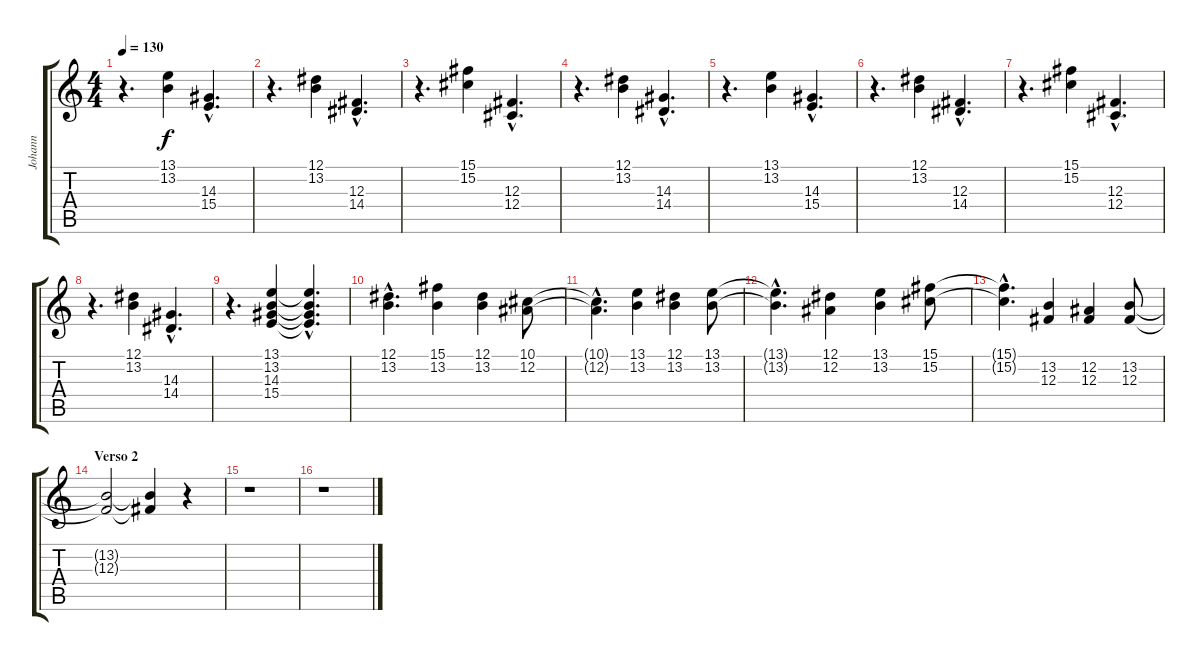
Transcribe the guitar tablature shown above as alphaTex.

\track ("Johann" "Johann") {instrument brightacousticpiano}
\staff {score tabs}
\tuning (Eb4 Bb3 Gb3 Db3 Ab2 Eb2) {hide}
\ts (4 4)
\tempo 130
\clef g2
\ks c
r.4{d dy f} (13.1 13.2).4 (14.3{hac} 15.4{hac}).4{d} |
r.4{d} (12.1 13.2).4 (12.3{hac} 14.4{hac}).4{d} |
r.4{d} (15.1 15.2).4 (12.3{hac} 12.4{hac}).4{d} |
r.4{d} (12.1 13.2).4 (14.3{hac} 14.4{hac}).4{d} |
r.4{d} (13.1 13.2).4 (14.3{hac} 15.4{hac}).4{d} |
r.4{d} (12.1 13.2).4 (12.3{hac} 14.4{hac}).4{d} |
r.4{d} (15.1 15.2).4 (12.3{hac} 12.4{hac}).4{d} |
r.4{d} (12.1 13.2).4 (14.3{hac} 14.4{hac}).4{d} |
r.4{d} (13.1 13.2 14.3 15.4).4 (13.1{hac t} 13.2{hac t} 14.3{hac t} 15.4{hac t}).4{d} |
(12.1{hac} 13.2{hac}).4{d} (15.1 13.2).4 (12.1 13.2).4 (10.1 12.2).8 |
(10.1{hac t} 12.2{hac t}).4{d} (13.1 13.2).4 (12.1 13.2).4 (13.1 13.2).8 |
(13.1{hac t} 13.2{hac t}).4{d} (12.1 12.2).4 (13.1 13.2).4 (15.1 15.2).8 |
(15.1{hac t} 15.2{hac t}).4{d} (13.2 12.3).4 (12.2 12.3).4 (13.2 12.3).8 |
\section ("" "Verso 2")
(13.2{t} 12.3{t}).2 (13.2{t} 12.3{t}).4 r.4 |
r.1 |
r.1
